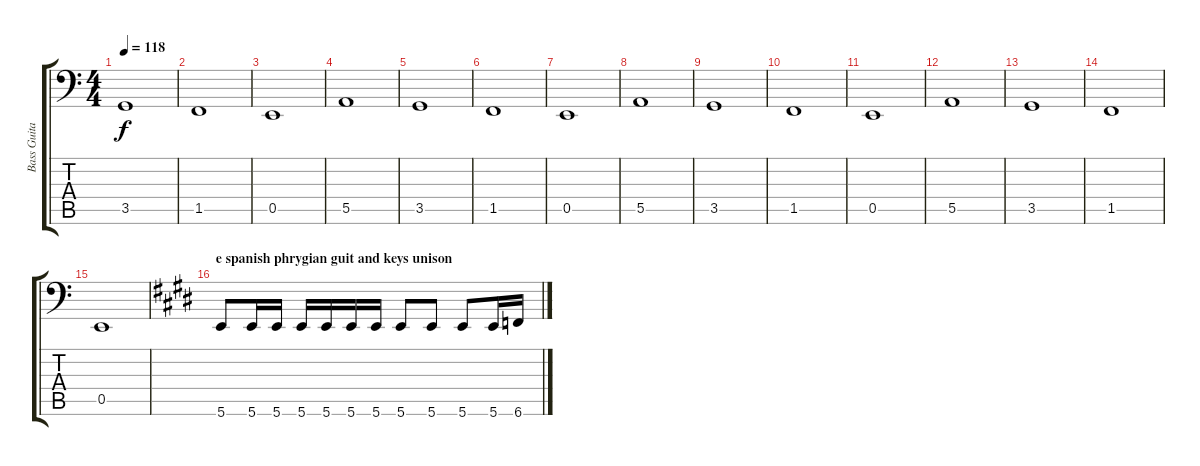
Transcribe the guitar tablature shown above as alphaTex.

\track ("Bass Guitar" "Bass Guita") {instrument electricbassfinger}
\staff {score tabs}
\tuning (C3 G2 D2 A1 E1 B0) {hide}
\ts (4 4)
\tempo 118
\clef f4
\ks aminor
3.5.1{dy f} |
1.5.1 |
0.5.1 |
5.5.1 |
3.5.1 |
1.5.1 |
0.5.1 |
5.5.1 |
3.5.1 |
1.5.1 |
0.5.1 |
5.5.1 |
3.5.1 |
1.5.1 |
0.5.1 |
\section ("" "e spanish phrygian guit and keys unison")
\ks e
5.6.8 5.6.16 5.6.16 5.6.16 5.6.16 5.6.16 5.6.16 5.6.8 5.6.8 5.6.8 5.6.16 6.6.16
